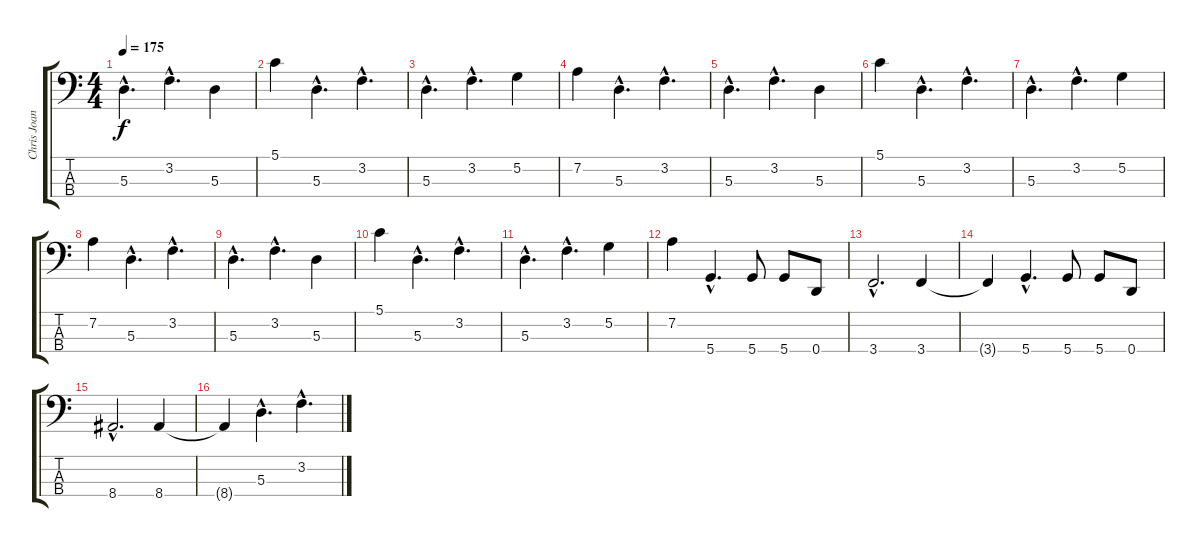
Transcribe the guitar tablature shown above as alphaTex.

\track ("Chris Joannou" "Chris Joan") {instrument electricbasspick}
\staff {score tabs}
\tuning (G2 D2 A1 D1) {hide}
\ts (4 4)
\tempo 175
\clef f4
\ks c
5.3{hac}.4{d dy f} 3.2{hac}.4{d} 5.3.4 |
5.1.4 5.3{hac}.4{d} 3.2{hac}.4{d} |
5.3{hac}.4{d} 3.2{hac}.4{d} 5.2.4 |
7.2.4 5.3{hac}.4{d} 3.2{hac}.4{d} |
5.3{hac}.4{d} 3.2{hac}.4{d} 5.3.4 |
5.1.4 5.3{hac}.4{d} 3.2{hac}.4{d} |
5.3{hac}.4{d} 3.2{hac}.4{d} 5.2.4 |
7.2.4 5.3{hac}.4{d} 3.2{hac}.4{d} |
5.3{hac}.4{d} 3.2{hac}.4{d} 5.3.4 |
5.1.4 5.3{hac}.4{d} 3.2{hac}.4{d} |
5.3{hac}.4{d} 3.2{hac}.4{d} 5.2.4 |
7.2.4 5.4{hac}.4{d} 5.4.8 5.4.8 0.4.8 |
3.4{hac}.2{d} 3.4.4 |
3.4{t}.4 5.4{hac}.4{d} 5.4.8 5.4.8 0.4.8 |
8.4{hac}.2{d} 8.4.4 |
8.4{t}.4 5.3{hac}.4{d} 3.2{hac}.4{d}
